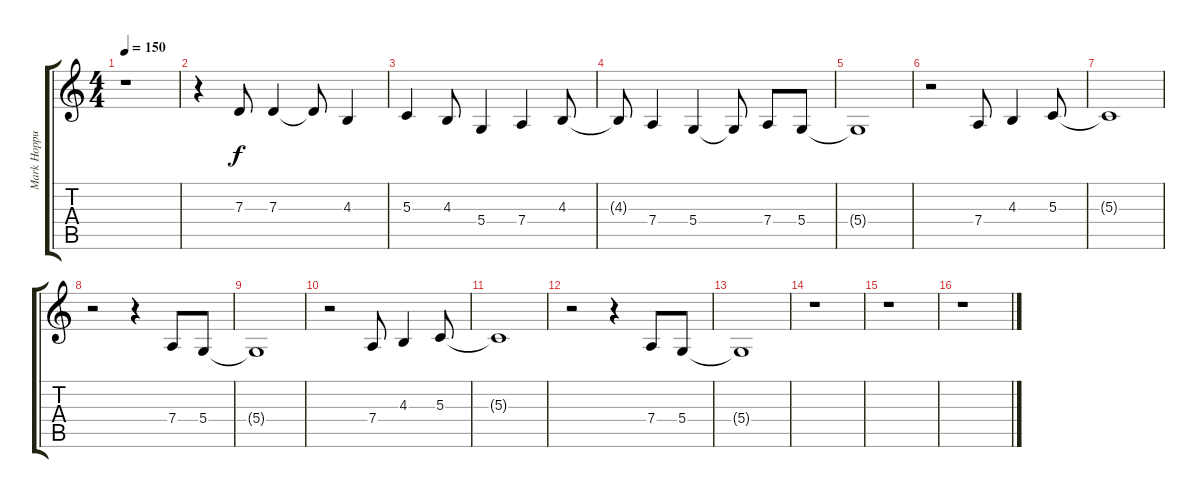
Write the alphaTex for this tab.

\track ("Mark Hoppus (Guest Vocals)" "Mark Hoppu") {instrument lead2sawtooth}
\staff {score tabs}
\tuning (E4 B3 G3 D3 A2 E2) {hide}
\ts (4 4)
\tempo 150
\clef g2
\ks c
r.1{dy f} |
r.4 7.3.8 7.3.4 7.3{t}.8 4.3.4 |
5.3.4 4.3.8 5.4.4 7.4.4 4.3.8 |
4.3{t}.8 7.4.4 5.4.4 5.4{t}.8 7.4.8 5.4.8 |
5.4{t}.1 |
r.2 7.4.8 4.3.4 5.3.8 |
5.3{t}.1 |
r.2 r.4 7.4.8 5.4.8 |
5.4{t}.1 |
r.2 7.4.8 4.3.4 5.3.8 |
5.3{t}.1 |
r.2 r.4 7.4.8 5.4.8 |
5.4{t}.1 |
r.1 |
r.1 |
r.1
